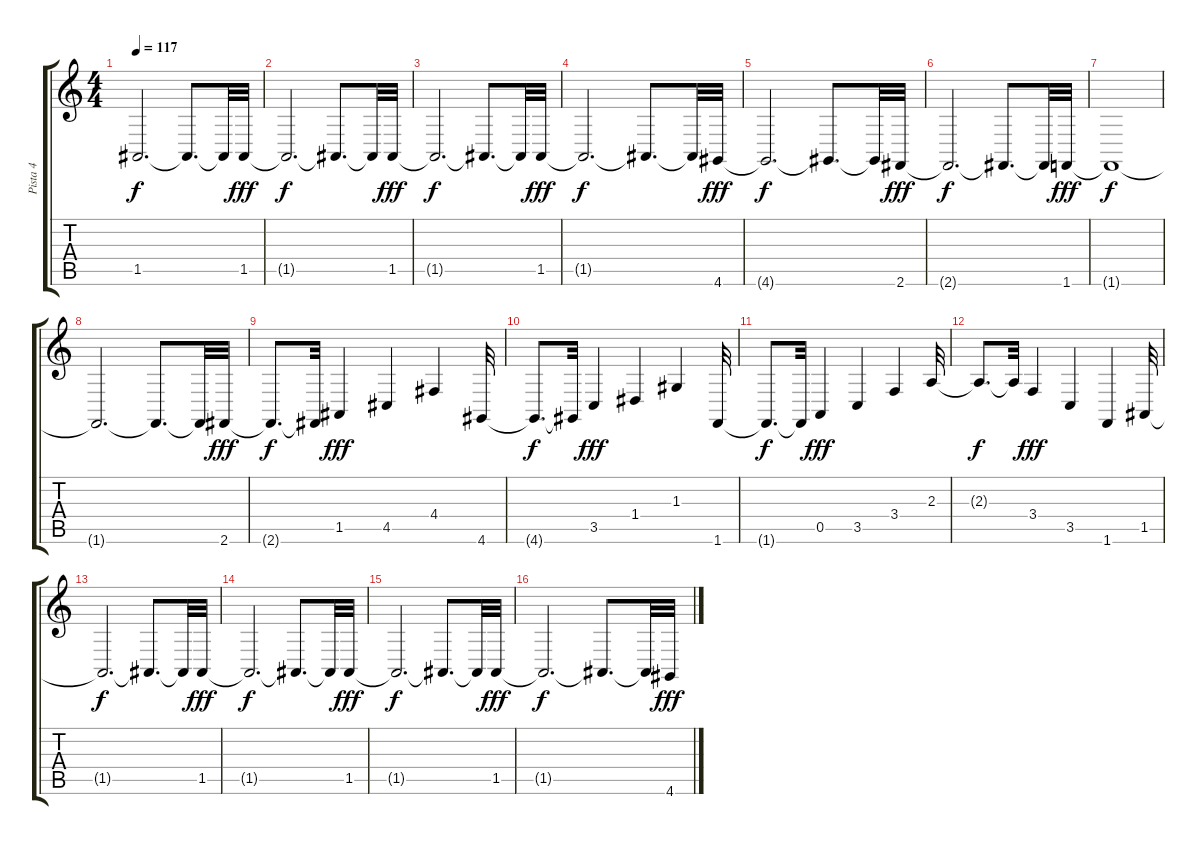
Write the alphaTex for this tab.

\track ("Pista 4" "Pista 4") {instrument vibraphone}
\staff {score tabs}
\tuning (E4 B3 G3 D3 A2 E2) {hide}
\ts (4 4)
\tempo 117
\clef g2
\ks c
1.5{t}.2{d dy f} 1.5{t}.8{d} 1.5{t}.32 1.5.32{dy fff} |
1.5{t}.2{d dy f} 1.5{t}.8{d} 1.5{t}.32 1.5.32{dy fff} |
1.5{t}.2{d dy f} 1.5{t}.8{d} 1.5{t}.32 1.5.32{dy fff} |
1.5{t}.2{d dy f} 1.5{t}.8{d} 1.5{t}.32 4.6.32{dy fff} |
4.6{t}.2{d dy f} 4.6{t}.8{d} 4.6{t}.32 2.6.32{dy fff} |
2.6{t}.2{d dy f} 2.6{t}.8{d} 2.6{t}.32 1.6.32{dy fff} |
1.6{t}.1{dy f} |
1.6{t}.2{d} 1.6{t}.8{d} 1.6{t}.32 2.6.32{dy fff} |
2.6{t}.8{d dy f} 2.6{t}.32 1.5.4{dy fff} 4.5.4 4.4.4 4.6.32 |
4.6{t}.8{d dy f} 4.6{t}.32 3.5.4{dy fff} 1.4.4 1.3.4 1.6.32 |
1.6{t}.8{d dy f} 1.6{t}.32 0.5.4{dy fff} 3.5.4 3.4.4 2.3.32 |
2.3{t}.8{d dy f} 2.3{t}.32 3.4.4{dy fff} 3.5.4 1.6.4 1.5.32 |
1.5{t}.2{d dy f} 1.5{t}.8{d} 1.5{t}.32 1.5.32{dy fff} |
1.5{t}.2{d dy f} 1.5{t}.8{d} 1.5{t}.32 1.5.32{dy fff} |
1.5{t}.2{d dy f} 1.5{t}.8{d} 1.5{t}.32 1.5.32{dy fff} |
1.5{t}.2{d dy f} 1.5{t}.8{d} 1.5{t}.32 4.6.32{dy fff}
